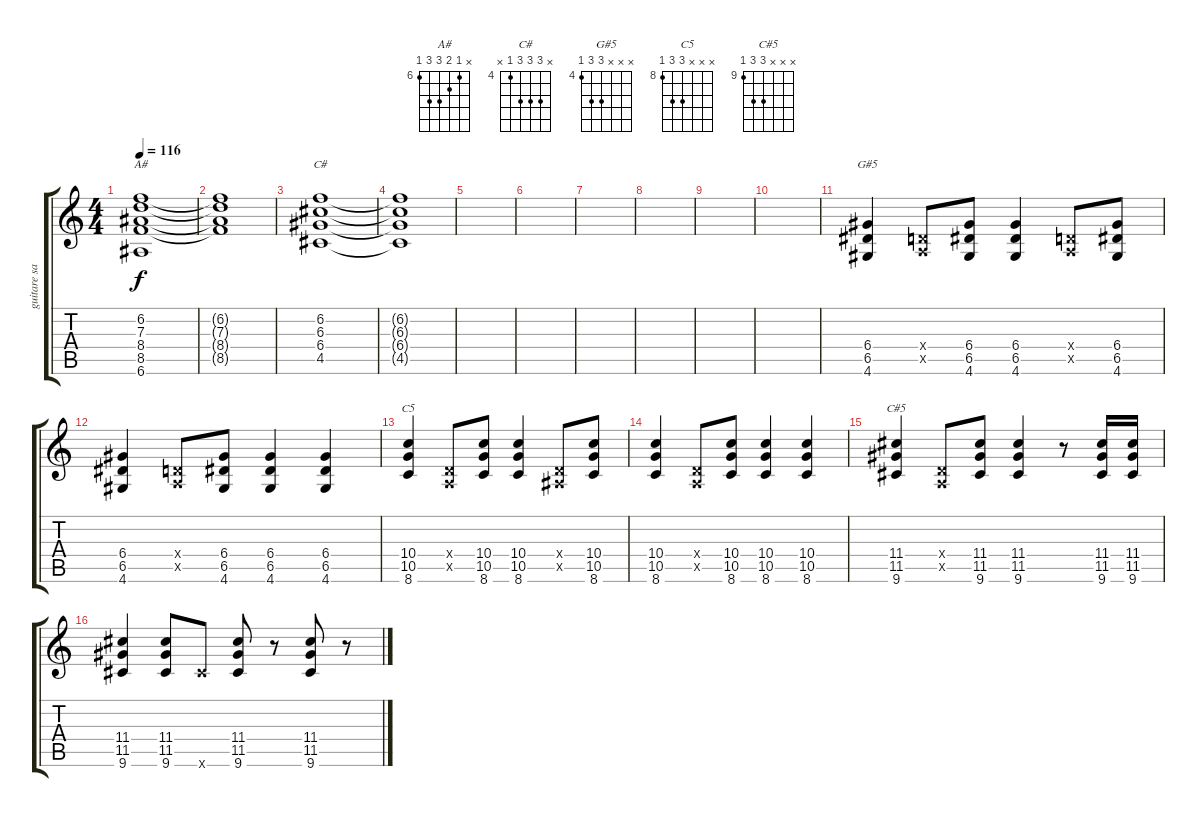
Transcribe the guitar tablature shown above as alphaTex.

\track ("guitare saturée" "guitare sa") {instrument distortionguitar}
\staff {score tabs}
\tuning (E4 B3 G3 D3 A2 E2) {hide}
\chord ("A#" x 6 7 8 8 6) {firstfret 6}
\chord ("C#" x 6 6 6 4 x) {firstfret 4}
\chord ("G#5" x x x 6 6 4) {firstfret 4}
\chord ("C5" x x x 10 10 8) {firstfret 8}
\chord ("C#5" x x x 11 11 9) {firstfret 9}
\ts (4 4)
\tempo 116
\clef g2
\ks c
(6.2 7.3 8.4 8.5 6.6).1{ch "A#" dy f} |
(6.2{t} 7.3{t} 8.4{t} 8.5{t}).1 |
(6.2 6.3 6.4 4.5).1{ch "C#"} |
(6.2{t} 6.3{t} 6.4{t} 4.5{t}).1 |
|
|
|
|
|
|
(6.4 6.5 4.6).4{ch "G#5"} (0.4{x} 0.5{x}).8 (6.4 6.5 4.6).8 (6.4 6.5 4.6).4 (0.4{x} 0.5{x}).8 (6.4 6.5 4.6).8 |
(6.4 6.5 4.6).4 (0.4{x} 0.5{x}).8 (6.4 6.5 4.6).8 (6.4 6.5 4.6).4 (6.4 6.5 4.6).4 |
(10.4 10.5 8.6).4{ch "C5"} (0.4{x} 0.5{x}).8 (10.4 10.5 8.6).8 (10.4 10.5 8.6).4 (0.4{x} 1.5{x}).8 (10.4 10.5 8.6).8 |
(10.4 10.5 8.6).4 (0.4{x} 0.5{x}).8 (10.4 10.5 8.6).8 (10.4 10.5 8.6).4 (10.4 10.5 8.6).4 |
(11.4 11.5 9.6).4{ch "C#5"} (0.4{x} 0.5{x}).8 (11.4 11.5 9.6).8 (11.4 11.5 9.6).4 r.8 (11.4 11.5 9.6).16 (11.4 11.5 9.6).16 |
(11.4 11.5 9.6).4 (11.4 11.5 9.6).8 9.6{x}.8 (11.4 11.5 9.6).8 r.8 (11.4 11.5 9.6).8 r.8
